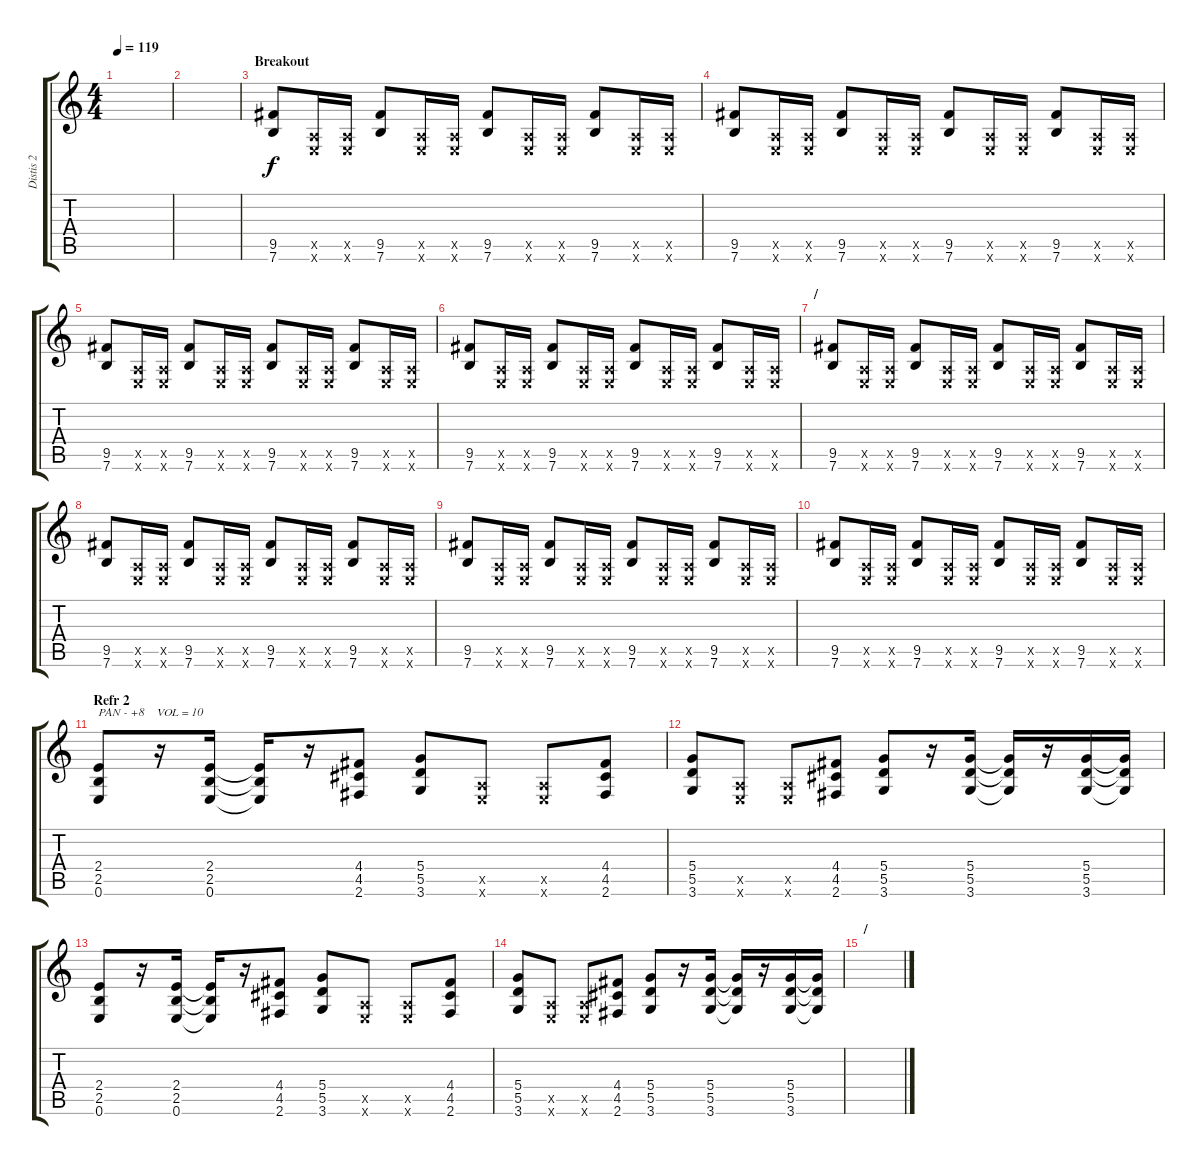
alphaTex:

\track ("Distis 2" "Distis 2") {instrument distortionguitar}
\staff {score tabs}
\tuning (E4 B3 G3 D3 A2 E2) {hide}
\ts (4 4)
\tempo 119
\clef g2
\ks c
|
|
\section ("" "Breakout")
(9.5 7.6).8 (0.5{x} 0.6{x}).16 (0.5{x} 0.6{x}).16 (9.5 7.6).8 (0.5{x} 0.6{x}).16 (0.5{x} 0.6{x}).16 (9.5 7.6).8 (0.5{x} 0.6{x}).16 (0.5{x} 0.6{x}).16 (9.5 7.6).8 (0.5{x} 0.6{x}).16 (0.5{x} 0.6{x}).16 |
(9.5 7.6).8 (0.5{x} 0.6{x}).16 (0.5{x} 0.6{x}).16 (9.5 7.6).8 (0.5{x} 0.6{x}).16 (0.5{x} 0.6{x}).16 (9.5 7.6).8 (0.5{x} 0.6{x}).16 (0.5{x} 0.6{x}).16 (9.5 7.6).8 (0.5{x} 0.6{x}).16 (0.5{x} 0.6{x}).16 |
(9.5 7.6).8 (0.5{x} 0.6{x}).16 (0.5{x} 0.6{x}).16 (9.5 7.6).8 (0.5{x} 0.6{x}).16 (0.5{x} 0.6{x}).16 (9.5 7.6).8 (0.5{x} 0.6{x}).16 (0.5{x} 0.6{x}).16 (9.5 7.6).8 (0.5{x} 0.6{x}).16 (0.5{x} 0.6{x}).16 |
(9.5 7.6).8 (0.5{x} 0.6{x}).16 (0.5{x} 0.6{x}).16 (9.5 7.6).8 (0.5{x} 0.6{x}).16 (0.5{x} 0.6{x}).16 (9.5 7.6).8 (0.5{x} 0.6{x}).16 (0.5{x} 0.6{x}).16 (9.5 7.6).8 (0.5{x} 0.6{x}).16 (0.5{x} 0.6{x}).16 |
\section ("" "/")
(9.5 7.6).8 (0.5{x} 0.6{x}).16 (0.5{x} 0.6{x}).16 (9.5 7.6).8 (0.5{x} 0.6{x}).16 (0.5{x} 0.6{x}).16 (9.5 7.6).8 (0.5{x} 0.6{x}).16 (0.5{x} 0.6{x}).16 (9.5 7.6).8 (0.5{x} 0.6{x}).16 (0.5{x} 0.6{x}).16 |
(9.5 7.6).8 (0.5{x} 0.6{x}).16 (0.5{x} 0.6{x}).16 (9.5 7.6).8 (0.5{x} 0.6{x}).16 (0.5{x} 0.6{x}).16 (9.5 7.6).8 (0.5{x} 0.6{x}).16 (0.5{x} 0.6{x}).16 (9.5 7.6).8 (0.5{x} 0.6{x}).16 (0.5{x} 0.6{x}).16 |
(9.5 7.6).8 (0.5{x} 0.6{x}).16 (0.5{x} 0.6{x}).16 (9.5 7.6).8 (0.5{x} 0.6{x}).16 (0.5{x} 0.6{x}).16 (9.5 7.6).8 (0.5{x} 0.6{x}).16 (0.5{x} 0.6{x}).16 (9.5 7.6).8 (0.5{x} 0.6{x}).16 (0.5{x} 0.6{x}).16 |
(9.5 7.6).8 (0.5{x} 0.6{x}).16 (0.5{x} 0.6{x}).16 (9.5 7.6).8 (0.5{x} 0.6{x}).16 (0.5{x} 0.6{x}).16 (9.5 7.6).8 (0.5{x} 0.6{x}).16 (0.5{x} 0.6{x}).16 (9.5 7.6).8 (0.5{x} 0.6{x}).16 (0.5{x} 0.6{x}).16 |
\section ("" "Refr 2")
(2.4 2.5 0.6).8{txt "PAN - +8    VOL = 10" volume 10 balance 16} r.16 (2.4 2.5 0.6).16 (2.4{t} 2.5{t} 0.6{t}).16 r.16 (4.4 4.5 2.6).8 (5.4 5.5 3.6).8 (0.5{x} 0.6{x}).8 (0.5{x} 0.6{x}).8 (4.4 4.5 2.6).8 |
(5.4 5.5 3.6).8 (0.5{x} 0.6{x}).8 (0.5{x} 0.6{x}).8 (4.4 4.5 2.6).8 (5.4 5.5 3.6).8 r.16 (5.4 5.5 3.6).16 (5.4{t} 5.5{t} 3.6{t}).16 r.16 (5.4 5.5 3.6).16 (5.4{t} 5.5{t} 3.6{t}).16 |
(2.4 2.5 0.6).8 r.16 (2.4 2.5 0.6).16 (2.4{t} 2.5{t} 0.6{t}).16 r.16 (4.4 4.5 2.6).8 (5.4 5.5 3.6).8 (0.5{x} 0.6{x}).8 (0.5{x} 0.6{x}).8 (4.4 4.5 2.6).8 |
(5.4 5.5 3.6).8 (0.5{x} 0.6{x}).8 (0.5{x} 0.6{x}).8 (4.4 4.5 2.6).8 (5.4 5.5 3.6).8 r.16 (5.4 5.5 3.6).16 (5.4{t} 5.5{t} 3.6{t}).16 r.16 (5.4 5.5 3.6).16 (5.4{t} 5.5{t} 3.6{t}).16 |
\section ("" "/")
